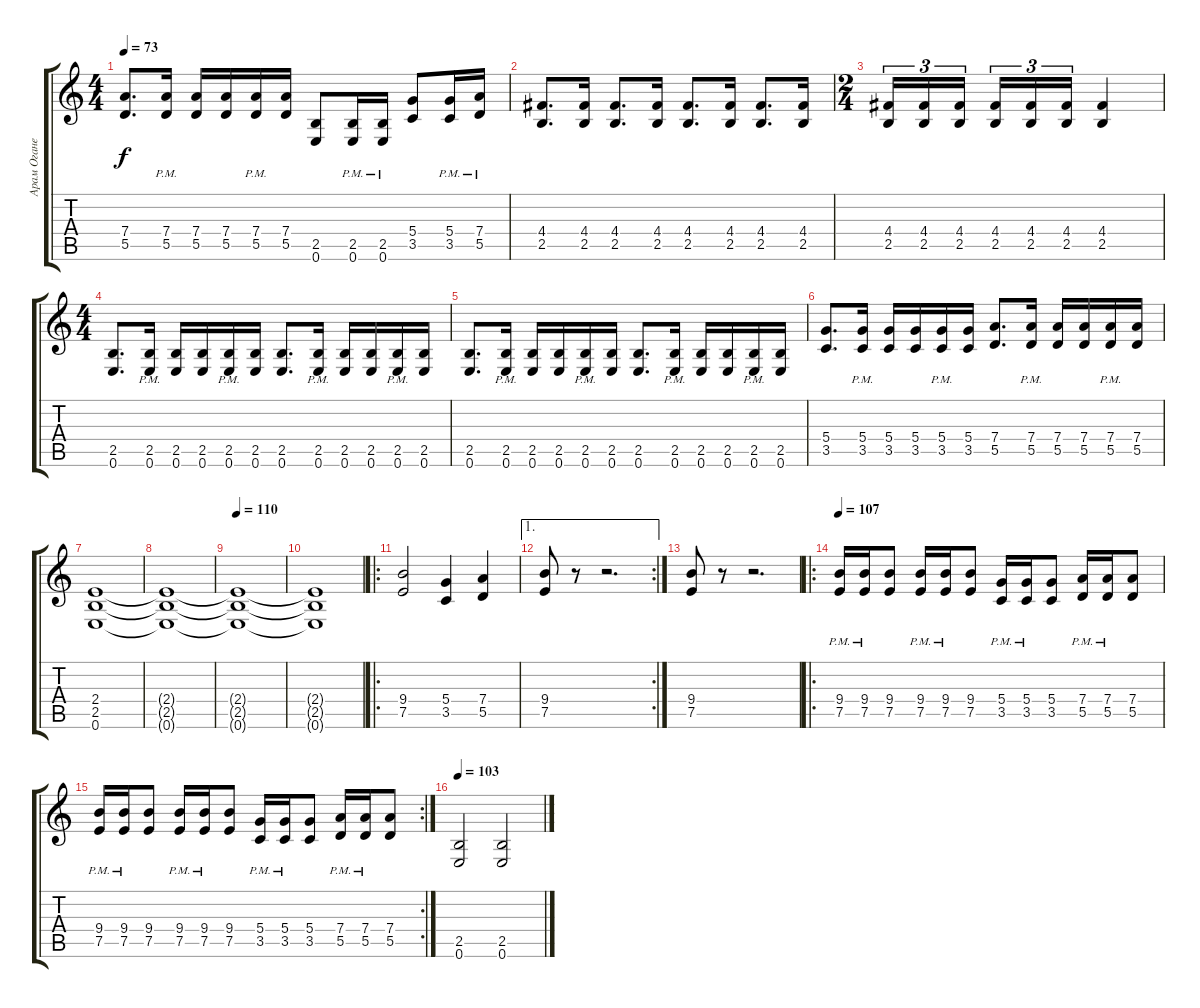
\track ("Арам Оганесян" "Арам Огане") {instrument distortionguitar}
\staff {score tabs}
\tuning (E4 B3 G3 D3 A2 E2) {hide}
\ts (4 4)
\tempo 73
\clef g2
\ks c
(7.4 5.5).8{d dy f} (7.4{pm} 5.5{pm}).16 (7.4 5.5).16 (7.4 5.5).16 (7.4{pm} 5.5{pm}).16 (7.4 5.5).16 (2.5 0.6).8 (2.5{pm} 0.6{pm}).16 (2.5{pm} 0.6{pm}).16 (5.4 3.5).8 (5.4{pm} 3.5{pm}).16 (7.4{pm} 5.5{pm}).16 |
(4.4 2.5).8{d} (4.4 2.5).16 (4.4 2.5).8{d} (4.4 2.5).16 (4.4 2.5).8{d} (4.4 2.5).16 (4.4 2.5).8{d} (4.4 2.5).16 |
\ts (2 4)
(4.4 2.5).16{tu (3 2)} (4.4 2.5).16{tu (3 2)} (4.4 2.5).16{tu (3 2) beam splitsecondary} (4.4 2.5).16{tu (3 2)} (4.4 2.5).16{tu (3 2)} (4.4 2.5).16{tu (3 2)} (4.4 2.5).4 |
\ts (4 4)
(2.5 0.6).8{d} (2.5{pm} 0.6{pm}).16 (2.5 0.6).16 (2.5 0.6).16 (2.5{pm} 0.6{pm}).16 (2.5 0.6).16 (2.5 0.6).8{d} (2.5{pm} 0.6{pm}).16 (2.5 0.6).16 (2.5 0.6).16 (2.5{pm} 0.6{pm}).16 (2.5 0.6).16 |
(2.5 0.6).8{d} (2.5{pm} 0.6{pm}).16 (2.5 0.6).16 (2.5 0.6).16 (2.5{pm} 0.6{pm}).16 (2.5 0.6).16 (2.5 0.6).8{d} (2.5{pm} 0.6{pm}).16 (2.5 0.6).16 (2.5 0.6).16 (2.5{pm} 0.6{pm}).16 (2.5 0.6).16 |
(5.4 3.5).8{d} (5.4{pm} 3.5{pm}).16 (5.4 3.5).16 (5.4 3.5).16 (5.4{pm} 3.5{pm}).16 (5.4 3.5).16 (7.4 5.5).8{d} (7.4{pm} 5.5{pm}).16 (7.4 5.5).16 (7.4 5.5).16 (7.4{pm} 5.5{pm}).16 (7.4 5.5).16 |
(2.4 2.5 0.6).1 |
(2.4{t} 2.5{t} 0.6{t}).1 |
\tempo 110
(2.4{t} 2.5{t} 0.6{t}).1{volume 7} |
(2.4{t} 2.5{t} 0.6{t}).1 |
\ro
(9.4 7.5).2{volume 13} (5.4 3.5).4 (7.4 5.5).4 |
\ae 1
\rc 2
(9.4 7.5).8 r.8 r.2{d} |
(9.4 7.5).8 r.8 r.2{d} |
\ro
\tempo 107
(9.4{pm} 7.5{pm}).16 (9.4{pm} 7.5{pm}).16 (9.4 7.5).8 (9.4{pm} 7.5{pm}).16 (9.4{pm} 7.5{pm}).16 (9.4 7.5).8 (5.4{pm} 3.5{pm}).16 (5.4{pm} 3.5{pm}).16 (5.4 3.5).8 (7.4{pm} 5.5{pm}).16 (7.4{pm} 5.5{pm}).16 (7.4 5.5).8 |
\rc 2
(9.4{pm} 7.5{pm}).16 (9.4{pm} 7.5{pm}).16 (9.4 7.5).8 (9.4{pm} 7.5{pm}).16 (9.4{pm} 7.5{pm}).16 (9.4 7.5).8 (5.4{pm} 3.5{pm}).16 (5.4{pm} 3.5{pm}).16 (5.4 3.5).8 (7.4{pm} 5.5{pm}).16 (7.4{pm} 5.5{pm}).16 (7.4 5.5).8 |
\tempo 103
(2.5 0.6).2 (2.5 0.6).2
